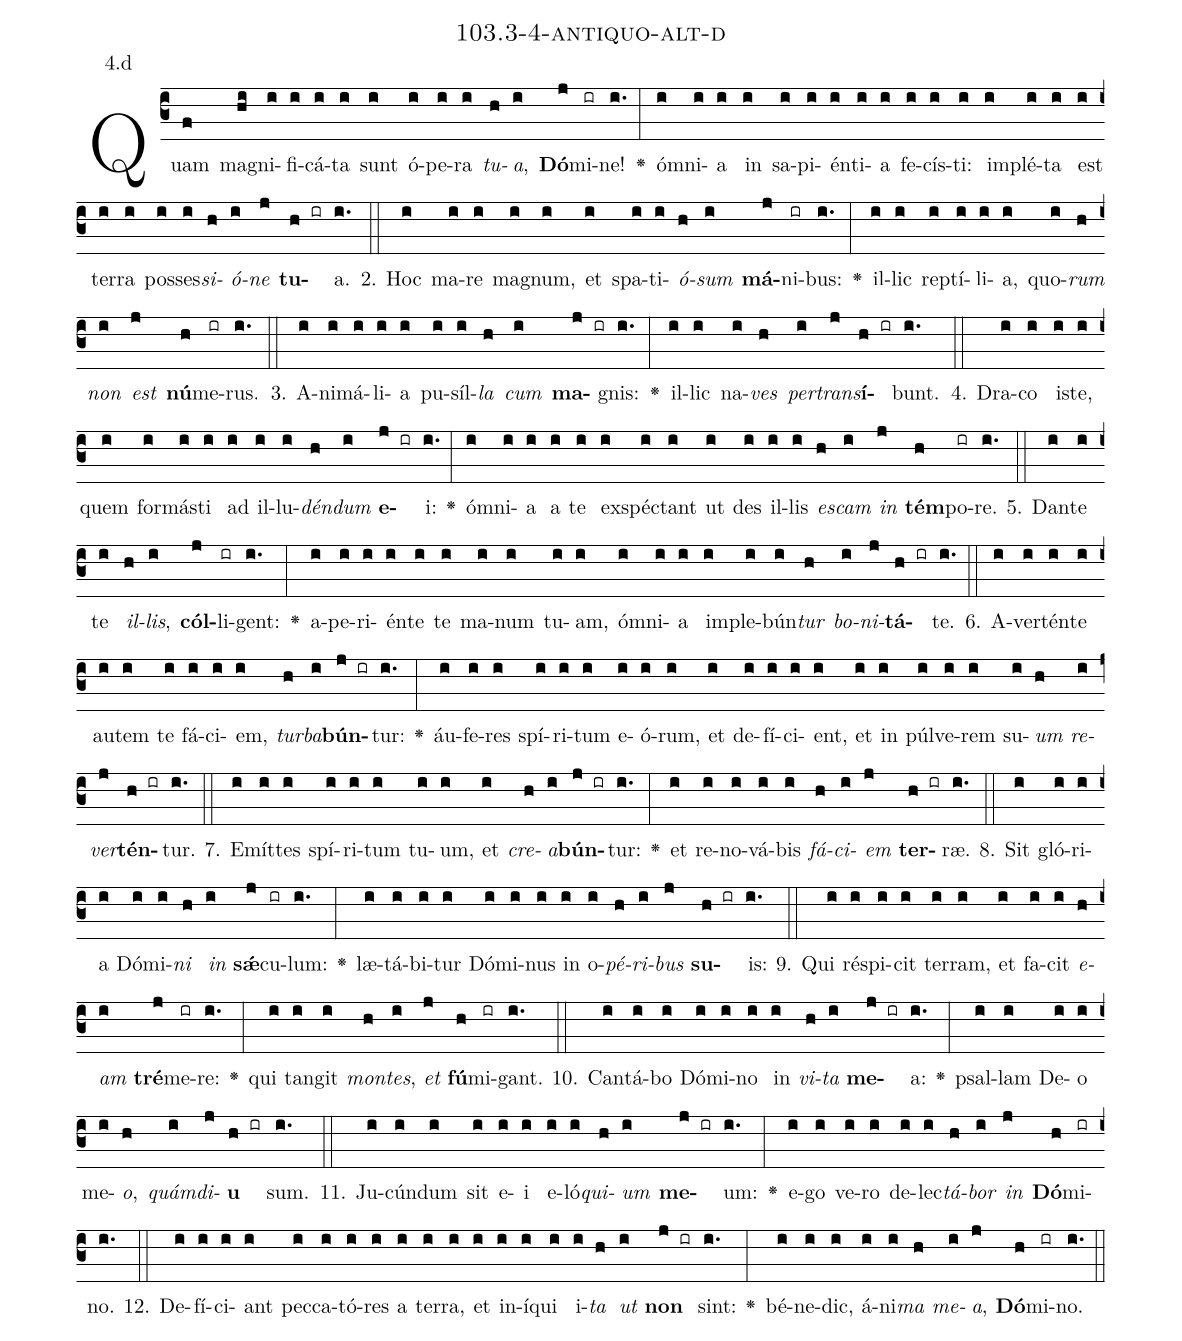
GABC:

name: 103.3-4-antiquo-alt-d;
annotation: 4.d;
%%
(c3)Quam(f) ma(hi)gni(i)fi(i)cá(i)ta(i) sunt(i) ó(i)pe(i)ra(i) <i>tu</i>(h)<i>a</i>,(i) <b>Dó</b>(j)mi(ir)ne!(i.) <v>\greheightstar</v>(:) óm(i)ni(i)a(i) in(i) sa(i)pi(i)én(i)ti(i)a(i) fe(i)cís(i)ti:(i) im(i)plé(i)ta(i) est(i) ter(i)ra(i) pos(i)ses(i)<i>si</i>(h)<i>ó</i>(i)<i>ne</i>(j) <b>tu</b>(h ir)a.(i.) (::)
2. Hoc(i) ma(i)re(i) ma(i)gnum,(i) et(i) spa(i)ti(i)<i>ó</i>(h)<i>sum</i>(i) <b>má</b>(j)ni(ir)bus:(i.) <v>\greheightstar</v>(:) il(i)lic(i) rep(i)tí(i)li(i)a,(i) quo(i)<i>rum</i>(h) <i>non</i>(i) <i>est</i>(j) <b>nú</b>(h)me(ir)rus.(i.) (::)
3. A(i)ni(i)má(i)li(i)a(i) pu(i)síl(i)<i>la</i>(h) <i>cum</i>(i) <b>ma</b>(j ir)gnis:(i.) <v>\greheightstar</v>(:) il(i)lic(i) na(i)<i>ves</i>(h) <i>per</i>(i)<i>trans</i>(j)<b>í</b>(h ir)bunt.(i.) (::)
4. Dra(i)co(i) is(i)te,(i) quem(i) for(i)más(i)ti(i) ad(i) il(i)lu(i)<i>dén</i>(h)<i>dum</i>(i) <b>e</b>(j ir)i:(i.) <v>\greheightstar</v>(:) óm(i)ni(i)a(i) a(i) te(i) ex(i)spéc(i)tant(i) ut(i) des(i) il(i)lis(i) <i>es</i>(h)<i>cam</i>(i) <i>in</i>(j) <b>tém</b>(h)po(ir)re.(i.) (::)
5. Dan(i)te(i) te(i) <i>il</i>(h)<i>lis</i>,(i) <b>cól</b>(j)li(ir)gent:(i.) <v>\greheightstar</v>(:) a(i)pe(i)ri(i)én(i)te(i) te(i) ma(i)num(i) tu(i)am,(i) óm(i)ni(i)a(i) im(i)ple(i)bún(i)<i>tur</i>(h) <i>bo</i>(i)<i>ni</i>(j)<b>tá</b>(h ir)te.(i.) (::)
6. A(i)ver(i)tén(i)te(i) au(i)tem(i) te(i) fá(i)ci(i)em,(i) <i>tur</i>(h)<i>ba</i>(i)<b>bún</b>(j ir)tur:(i.) <v>\greheightstar</v>(:) áu(i)fe(i)res(i) spí(i)ri(i)tum(i) e(i)ó(i)rum,(i) et(i) de(i)fí(i)ci(i)ent,(i) et(i) in(i) púl(i)ve(i)rem(i) su(i)<i>um</i>(h) <i>re</i>(i)<i>ver</i>(j)<b>tén</b>(h ir)tur.(i.) (::)
7. E(i)mít(i)tes(i) spí(i)ri(i)tum(i) tu(i)um,(i) et(i) <i>cre</i>(h)<i>a</i>(i)<b>bún</b>(j ir)tur:(i.) <v>\greheightstar</v>(:) et(i) re(i)no(i)vá(i)bis(i) <i>fá</i>(h)<i>ci</i>(i)<i>em</i>(j) <b>ter</b>(h ir)ræ.(i.) (::)
8. Sit(i) gló(i)ri(i)a(i) Dó(i)mi(i)<i>ni</i>(h) <i>in</i>(i) <b>sǽ</b>(j)cu(ir)lum:(i.) <v>\greheightstar</v>(:) læ(i)tá(i)bi(i)tur(i) Dó(i)mi(i)nus(i) in(i) o(i)<i>pé</i>(h)<i>ri</i>(i)<i>bus</i>(j) <b>su</b>(h ir)is:(i.) (::)
9. Qui(i) ré(i)spi(i)cit(i) ter(i)ram,(i) et(i) fa(i)cit(i) <i>e</i>(h)<i>am</i>(i) <b>tré</b>(j)me(ir)re:(i.) <v>\greheightstar</v>(:) qui(i) tan(i)git(i) <i>mon</i>(h)<i>tes</i>,(i) <i>et</i>(j) <b>fú</b>(h)mi(ir)gant.(i.) (::)
10. Can(i)tá(i)bo(i) Dó(i)mi(i)no(i) in(i) <i>vi</i>(h)<i>ta</i>(i) <b>me</b>(j ir)a:(i.) <v>\greheightstar</v>(:) psal(i)lam(i) De(i)o(i) me(i)<i>o</i>,(h) <i>quám</i>(i)<i>di</i>(j)<b>u</b>(h ir) sum.(i.) (::)
11. Ju(i)cún(i)dum(i) sit(i) e(i)i(i) e(i)ló(i)<i>qui</i>(h)<i>um</i>(i) <b>me</b>(j ir)um:(i.) <v>\greheightstar</v>(:) e(i)go(i) ve(i)ro(i) de(i)lec(i)<i>tá</i>(h)<i>bor</i>(i) <i>in</i>(j) <b>Dó</b>(h)mi(ir)no.(i.) (::)
12. De(i)fí(i)ci(i)ant(i) pec(i)ca(i)tó(i)res(i) a(i) ter(i)ra,(i) et(i) in(i)í(i)qui(i) i(i)<i>ta</i>(h) <i>ut</i>(i) <b>non</b>(j ir) sint:(i.) <v>\greheightstar</v>(:) bé(i)ne(i)dic,(i) á(i)ni(i)<i>ma</i>(h) <i>me</i>(i)<i>a</i>,(j) <b>Dó</b>(h)mi(ir)no.(i.) (::)
